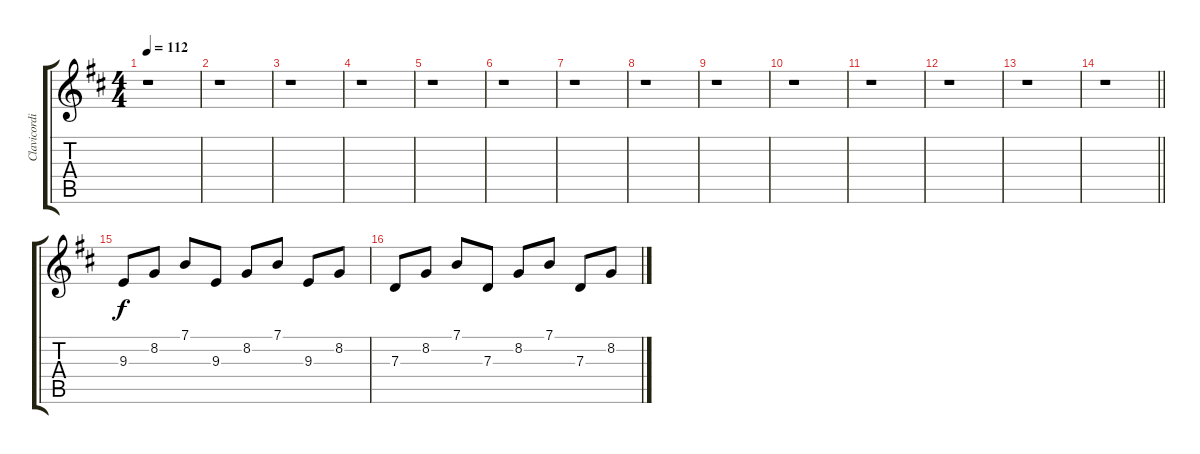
\track ("Clavicordio" "Clavicordi") {instrument harpsichord}
\staff {score tabs}
\tuning (E4 B3 G3 D3 A2 E2) {hide}
\ts (4 4)
\tempo 112
\clef g2
\ks d
r.1{dy f} |
r.1 |
r.1 |
r.1 |
r.1 |
r.1 |
r.1 |
r.1 |
r.1 |
r.1 |
r.1 |
r.1 |
r.1 |
\barLineRight lightlight
r.1 |
9.3.8 8.2.8 7.1.8 9.3.8 8.2.8 7.1.8 9.3.8 8.2.8 |
7.3.8 8.2.8 7.1.8 7.3.8 8.2.8 7.1.8 7.3.8 8.2.8
